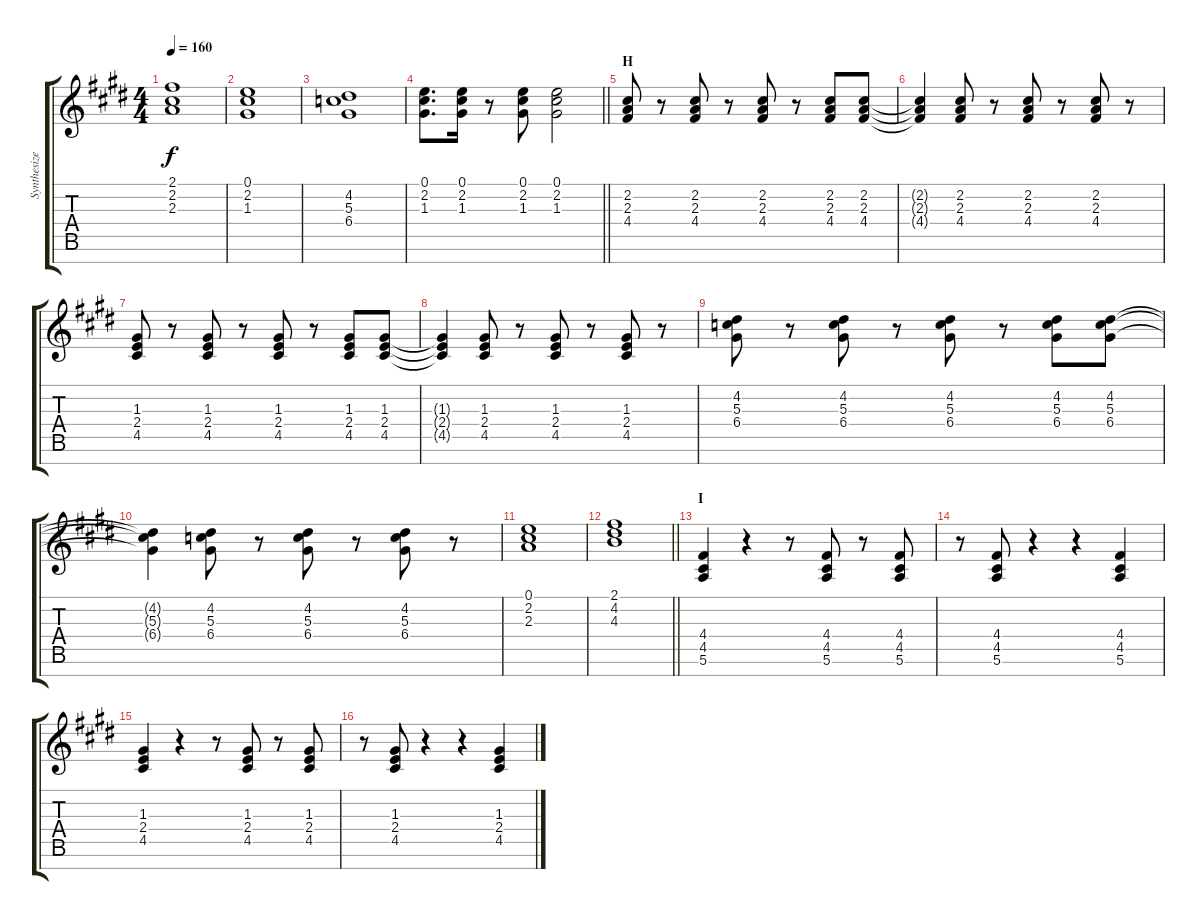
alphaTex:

\track ("Synthesizer" "Synthesize") {instrument fx5brightness}
\staff {score tabs}
\tuning (E5 B4 G4 D4 A3 E3 B2) {hide}
\ts (4 4)
\tempo 160
\clef g2
\ks e
(2.1 2.2 2.3).1{dy f} |
(0.1 2.2 1.3).1 |
(4.2 5.3 6.4).1 |
\barLineRight lightlight
(0.1 2.2 1.3).8{d} (0.1 2.2 1.3).16 r.8 (0.1 2.2 1.3).8 (0.1 2.2 1.3).2 |
\section ("" "H")
(2.2 2.3 4.4).8 r.8 (2.2 2.3 4.4).8 r.8 (2.2 2.3 4.4).8 r.8 (2.2 2.3 4.4).8 (2.2 2.3 4.4).8 |
(2.2{t} 2.3{t} 4.4{t}).4 (2.2 2.3 4.4).8 r.8 (2.2 2.3 4.4).8 r.8 (2.2 2.3 4.4).8 r.8 |
(1.3 2.4 4.5).8 r.8 (1.3 2.4 4.5).8 r.8 (1.3 2.4 4.5).8 r.8 (1.3 2.4 4.5).8 (1.3 2.4 4.5).8 |
(1.3{t} 2.4{t} 4.5{t}).4 (1.3 2.4 4.5).8 r.8 (1.3 2.4 4.5).8 r.8 (1.3 2.4 4.5).8 r.8 |
(4.2 5.3 6.4).8 r.8 (4.2 5.3 6.4).8 r.8 (4.2 5.3 6.4).8 r.8 (4.2 5.3 6.4).8 (4.2 5.3 6.4).8 |
(4.2{t} 5.3{t} 6.4{t}).4 (4.2 5.3 6.4).8 r.8 (4.2 5.3 6.4).8 r.8 (4.2 5.3 6.4).8 r.8 |
(0.1 2.2 2.3).1 |
\barLineRight lightlight
(2.1 4.2 4.3).1 |
\section ("" "I")
(4.4 4.5 5.6).4 r.4 r.8 (4.4 4.5 5.6).8 r.8 (4.4 4.5 5.6).8 |
r.8 (4.4 4.5 5.6).8 r.4 r.4 (4.4 4.5 5.6).4 |
(1.3 2.4 4.5).4 r.4 r.8 (1.3 2.4 4.5).8 r.8 (1.3 2.4 4.5).8 |
r.8 (1.3 2.4 4.5).8 r.4 r.4 (1.3 2.4 4.5).4
